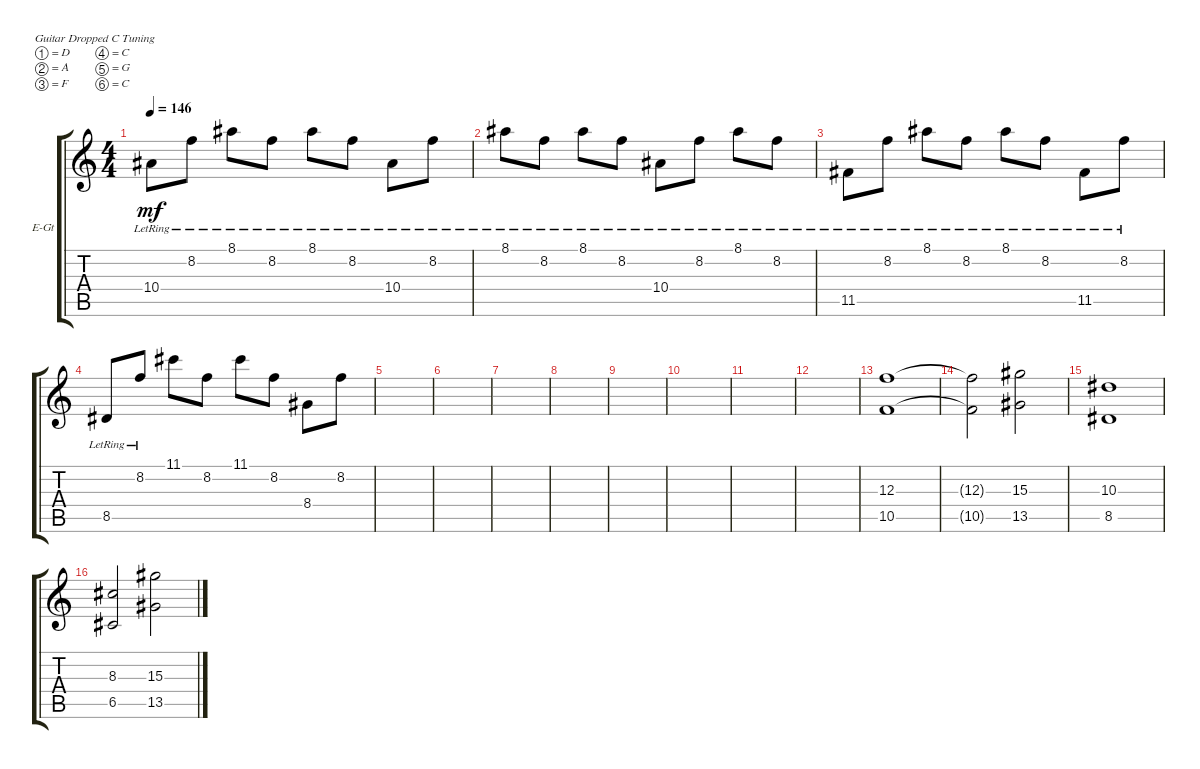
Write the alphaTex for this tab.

\defaultSystemsLayout 4
\bracketExtendMode groupsimilarinstruments
\firstSystemTrackNameOrientation horizontal
\otherSystemsTrackNameOrientation horizontal
\track ("Guitar Right" "E-Gt") {instrument distortionguitar}
\staff {score tabs}
\tuning (D4 A3 F3 C3 G2 C2)
\ts (4 4)
\tempo 146
\clef g2
\ks c
10.4{lr}.8{dy mf} 8.2{lr}.8 8.1{lr}.8 8.2{lr}.8 8.1{lr}.8 8.2{lr}.8 10.4{lr}.8 8.2{lr}.8 |
8.1{lr}.8 8.2{lr}.8 8.1{lr}.8 8.2{lr}.8 10.4{lr}.8 8.2{lr}.8 8.1{lr}.8 8.2{lr}.8 |
11.5{lr}.8 8.2{lr}.8 8.1{lr}.8 8.2{lr}.8 8.1{lr}.8 8.2{lr}.8 11.5{lr}.8 8.2{lr}.8 |
8.5{lr}.8 8.2{lr}.8 11.1.8 8.2.8 11.1.8 8.2.8 8.4.8 8.2.8 |
|
|
|
|
|
|
|
|
(10.5 12.3).1 |
(10.5{t} 12.3{t}).2 (13.5 15.3).2 |
(8.5 10.3).1 |
(6.5 8.3).2 (13.5 15.3).2
